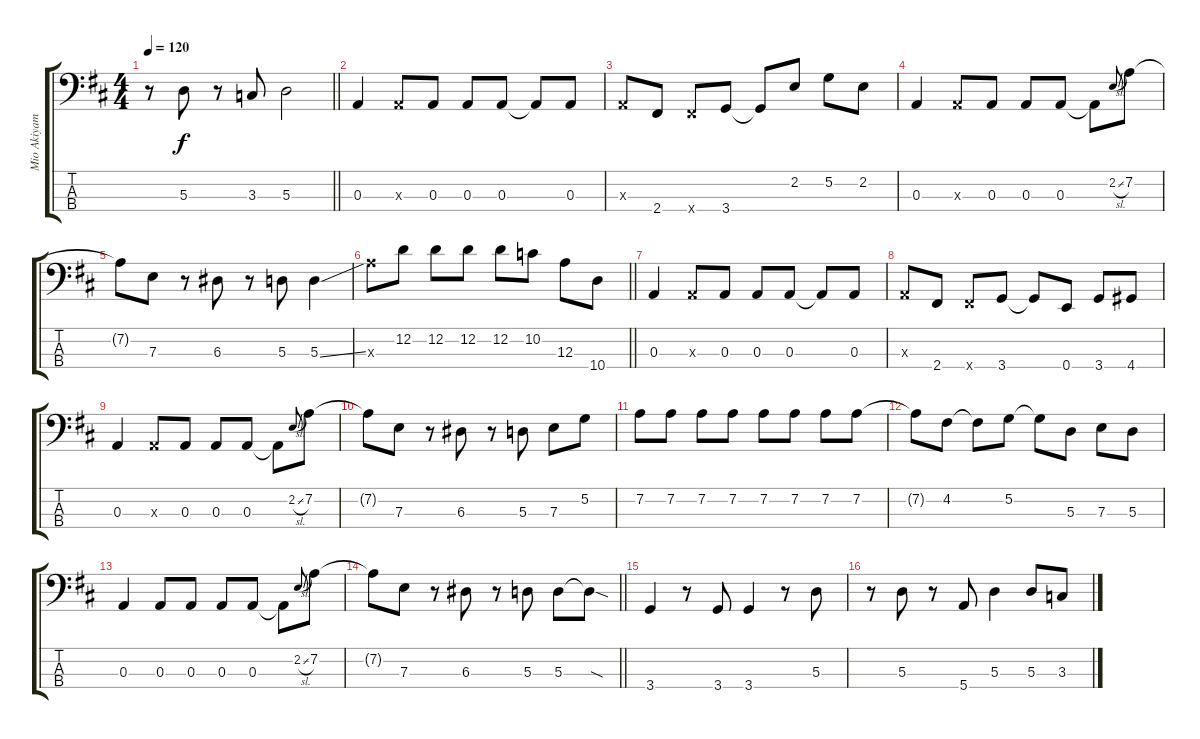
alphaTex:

\track ("Mio Akiyama" "Mio Akiyam") {instrument electricbassfinger}
\staff {score tabs}
\tuning (G2 D2 A1 E1) {hide}
\ts (4 4)
\tempo 120
\clef f4
\barLineRight lightlight
\ks d
r.8{dy f} 5.3.8 r.8 3.3.8 5.3.2 |
0.3.4 0.3{x}.8 0.3.8 0.3.8 0.3.8 0.3{t}.8 0.3.8 |
0.3{x}.8 2.4.8 2.4{x}.8 3.4.8 3.4{t}.8 2.2.8 5.2.8 2.2.8 |
0.3.4 0.3{x}.8 0.3.8 0.3.8 0.3.8 0.3{t}.8 2.2{sl}.8{gr onbeat} 7.2.8 |
7.2{t}.8 7.3.8 r.8 6.3.8 r.8 5.3.8 5.3{ss}.4 |
\barLineRight lightlight
12.3{x}.8 12.2.8 12.2.8 12.2.8 12.2.8 10.2.8 12.3.8 10.4.8 |
0.3.4 0.3{x}.8 0.3.8 0.3.8 0.3.8 0.3{t}.8 0.3.8 |
0.3{x}.8 2.4.8 2.4{x}.8 3.4.8 3.4{t}.8 0.4.8 3.4.8 4.4.8 |
0.3.4 0.3{x}.8 0.3.8 0.3.8 0.3.8 0.3{t}.8 2.2{sl}.8{gr onbeat} 7.2.8 |
7.2{t}.8 7.3.8 r.8 6.3.8 r.8 5.3.8 7.3.8 5.2.8 |
7.2.8 7.2.8 7.2.8 7.2.8 7.2.8 7.2.8 7.2.8 7.2.8 |
7.2{t}.8 4.2.8 4.2{t}.8 5.2.8 5.2{t}.8 5.3.8 7.3.8 5.3.8 |
0.3.4 0.3.8 0.3.8 0.3.8 0.3.8 0.3{t}.8 2.2{sl}.8{gr onbeat} 7.2.8 |
\barLineRight lightlight
7.2{t}.8 7.3.8 r.8 6.3.8 r.8 5.3.8 5.3.8 5.3{sod t}.8 |
3.4.4 r.8 3.4.8 3.4.4 r.8 5.3.8 |
r.8 5.3.8 r.8 5.4.8 5.3.4 5.3.8 3.3.8
